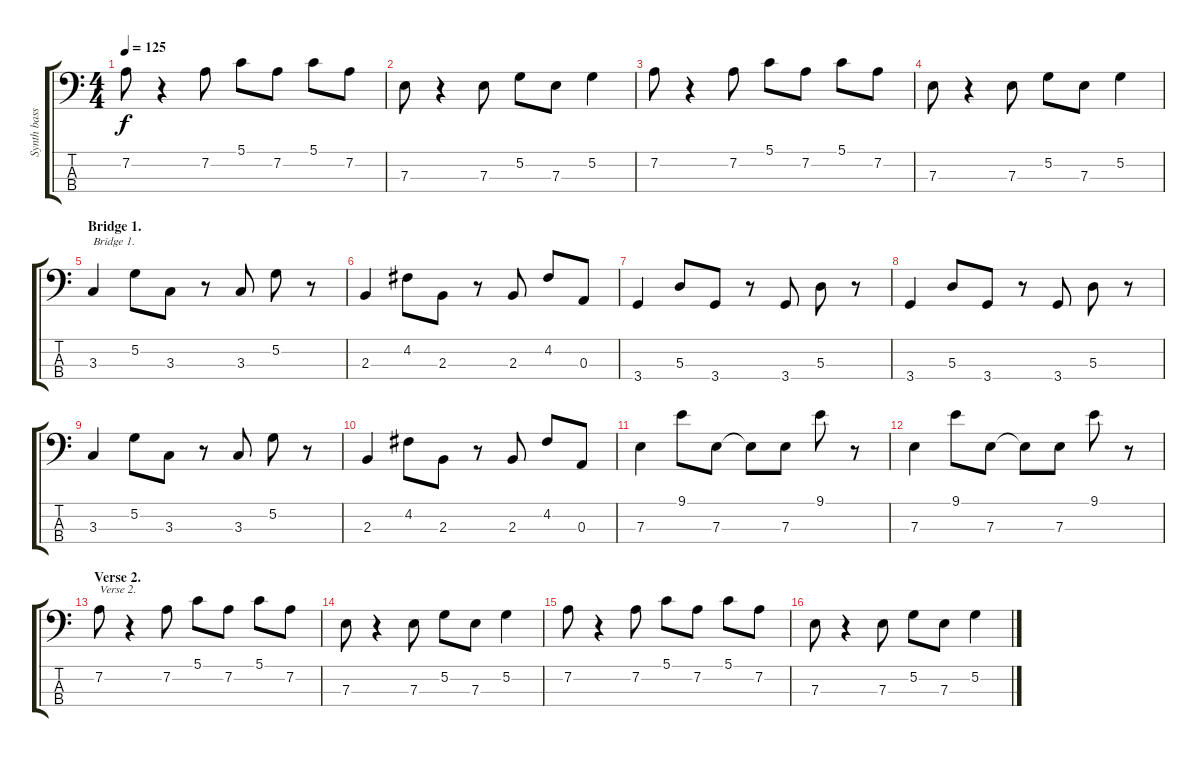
\track ("Synth bass" "Synth bass") {instrument fretlessbass}
\staff {score tabs}
\tuning (G2 D2 A1 E1) {hide}
\ts (4 4)
\tempo 125
\clef f4
\ks c
7.2.8{dy f} r.4 7.2.8 5.1.8 7.2.8 5.1.8 7.2.8 |
7.3.8 r.4 7.3.8 5.2.8 7.3.8 5.2.4 |
7.2.8 r.4 7.2.8 5.1.8 7.2.8 5.1.8 7.2.8 |
7.3.8 r.4 7.3.8 5.2.8 7.3.8 5.2.4 |
\section ("" "Bridge 1.")
3.3.4{txt "Bridge 1."} 5.2.8 3.3.8 r.8 3.3.8 5.2.8 r.8 |
2.3.4 4.2.8 2.3.8 r.8 2.3.8 4.2.8 0.3.8 |
3.4.4 5.3.8 3.4.8 r.8 3.4.8 5.3.8 r.8 |
3.4.4 5.3.8 3.4.8 r.8 3.4.8 5.3.8 r.8 |
3.3.4 5.2.8 3.3.8 r.8 3.3.8 5.2.8 r.8 |
2.3.4 4.2.8 2.3.8 r.8 2.3.8 4.2.8 0.3.8 |
7.3.4 9.1.8 7.3.8 7.3{t}.8 7.3.8 9.1.8 r.8 |
7.3.4 9.1.8 7.3.8 7.3{t}.8 7.3.8 9.1.8 r.8 |
\section ("" "Verse 2.")
7.2.8{txt "Verse 2."} r.4 7.2.8 5.1.8 7.2.8 5.1.8 7.2.8 |
7.3.8 r.4 7.3.8 5.2.8 7.3.8 5.2.4 |
7.2.8 r.4 7.2.8 5.1.8 7.2.8 5.1.8 7.2.8 |
7.3.8 r.4 7.3.8 5.2.8 7.3.8 5.2.4
